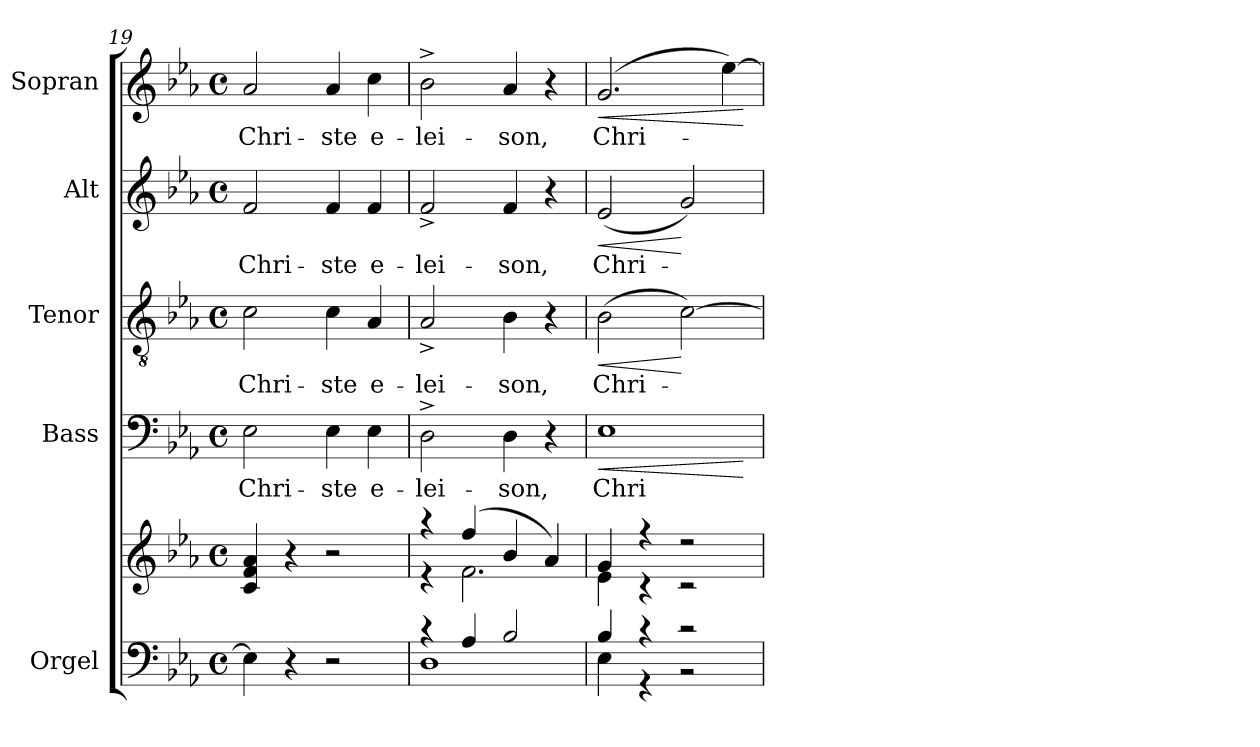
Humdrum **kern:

**kern	**kern	**kern	**text	**dynam	**kern	**text	**dynam	**kern	**text	**dynam	**kern	**text	**dynam
*part5	*part5	*part4	*part4	*part4	*part3	*part3	*part3	*part2	*part2	*part2	*part1	*part1	*part1
*staff6	*staff5	*staff4	*staff4	*staff4	*staff3	*staff3	*staff3	*staff2	*staff2	*staff2	*staff1	*staff1	*staff1
*I"Orgel	*	*I"Bass	*	*	*I"Tenor	*	*	*I"Alt	*	*	*I"Sopran	*	*
*I'Org.	*	*I'B.	*	*	*I'T.	*	*	*I'A.	*	*	*I'S.	*	*
*clefF4	*clefG2	*clefF4	*	*	*clefGv2	*	*	*clefG2	*	*	*clefG2	*	*
*k[b-e-a-]	*k[b-e-a-]	*k[b-e-a-]	*	*	*k[b-e-a-]	*	*	*k[b-e-a-]	*	*	*k[b-e-a-]	*	*
*E-:	*E-:	*E-:	*	*	*E-:	*	*	*E-:	*	*	*E-:	*	*
*M4/4	*M4/4	*M4/4	*	*	*M4/4	*	*	*M4/4	*	*	*M4/4	*	*
*met(c)	*met(c)	*met(c)	*	*	*met(c)	*	*	*met(c)	*	*	*met(c)	*	*
=19	=19	=19	=19	=19	=19	=19	=19	=19	=19	=19	=19	=19	=19
!	!	!	!LO:LY:b	!	!	!LO:LY:b	!	!	!LO:LY:b	!	!	!LO:LY:b	!
4E-\]	4c/ 4f/ 4a-/	2E-\	Chri-	.	2c\	Chri-	.	2f/	Chri-	.	2a-/	Chri-	.
4r	4r	.	.	.	.	.	.	.	.	.	.	.	.
!	!	!	!LO:LY:b	!	!	!LO:LY:b	!	!	!LO:LY:b	!	!	!LO:LY:b	!
2r	2r	4E-\	-ste	.	4c\	-ste	.	4f/	-ste	.	4a-/	-ste	.
!	!	!	!LO:LY:b	!	!	!LO:LY:b	!	!	!LO:LY:b	!	!	!LO:LY:b	!
.	.	4E-\	e-	.	4A-/	e-	.	4f/	e-	.	4cc\	e-	.
!!LO:PB:g=z
=20	=20	=20	=20	=20	=20	=20	=20	=20	=20	=20	=20	=20	=20
*^	*^	*	*	*	*	*	*	*	*	*	*	*	*
!	!	!	!	!	!LO:LY:b	!	!	!LO:LY:b	!	!	!LO:LY:b	!	!	!LO:LY:b	!
4rc	1D	4r	4r	2D^>\	-lei-	.	2A-^>/	-lei-	.	2f^>/	-lei-	.	2b-^>\	-lei-	.
4A-/	.	(4ff/	2.f\	.	.	.	.	.	.	.	.	.	.	.	.
!	!	!	!	!	!LO:LY:b	!	!	!LO:LY:b	!	!	!LO:LY:b	!	!	!LO:LY:b	!
2B-/	.	4b-/	.	4D\	-son,	.	4B-\	-son,	.	4f/	-son,	.	4a-/	-son,	.
.	.	4a-/)	.	4r	.	.	4r	.	.	4r	.	.	4r	.	.
=21	=21	=21	=21	=21	=21	=21	=21	=21	=21	=21	=21	=21	=21	=21	=21
!	!	!	!	!	!LO:LY:b	!LO:HP:b	!	!LO:LY:b	!LO:HP:b	!	!LO:LY:b	!LO:HP:b	!	!LO:LY:b	!LO:HP:b
4B-/	4E-\	4g/	4e-\	1E-	Chri-	<	(>2B-\	Chri-	<	(<2e-/	Chri-	<	(2.g/	Chri-	<
4r	4r	4r	4r	.	.	.	.	.	.	.	.	.	.	.	.
2r	2r	2r	2r	.	.	.	[2c\)	.	[	2g/)	.	[	.	.	.
.	.	.	.	.	.	.	.	.	.	.	.	.	[4ee-\)	.	.
*v	*v	*	*	*	*	*	*	*	*	*	*	*	*	*	*
*	*v	*v	*	*	*	*	*	*	*	*	*	*	*	*
.	.	.	.	[	.	.	.	.	.	.	.	.	[
=	=	=	=	=	=	=	=	=	=	=	=	=	=
*-	*-	*-	*-	*-	*-	*-	*-	*-	*-	*-	*-	*-	*-
